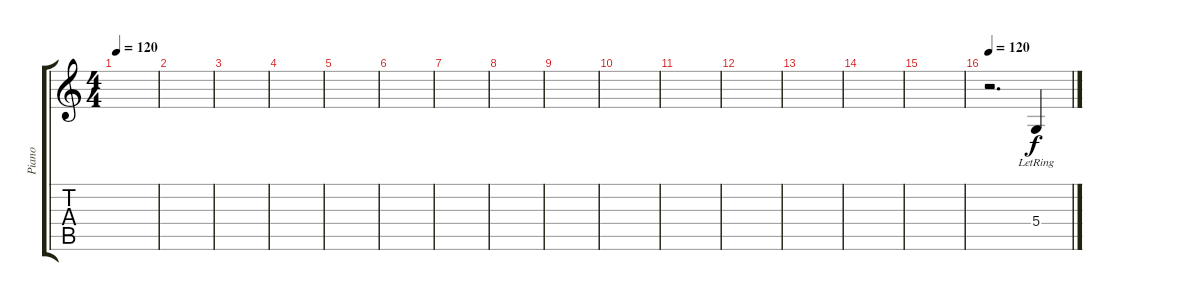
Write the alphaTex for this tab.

\track ("Piano" "Piano") {solo instrument acousticgrandpiano}
\staff {score tabs}
\tuning (E4 B3 G3 D3 A2 E2) {hide}
\ts (4 4)
\tempo 120
\clef g2
\ks c
|
|
|
|
|
|
|
|
|
|
|
|
|
|
|
\tempo 120
r.2{d} 5.4{lr}.4
